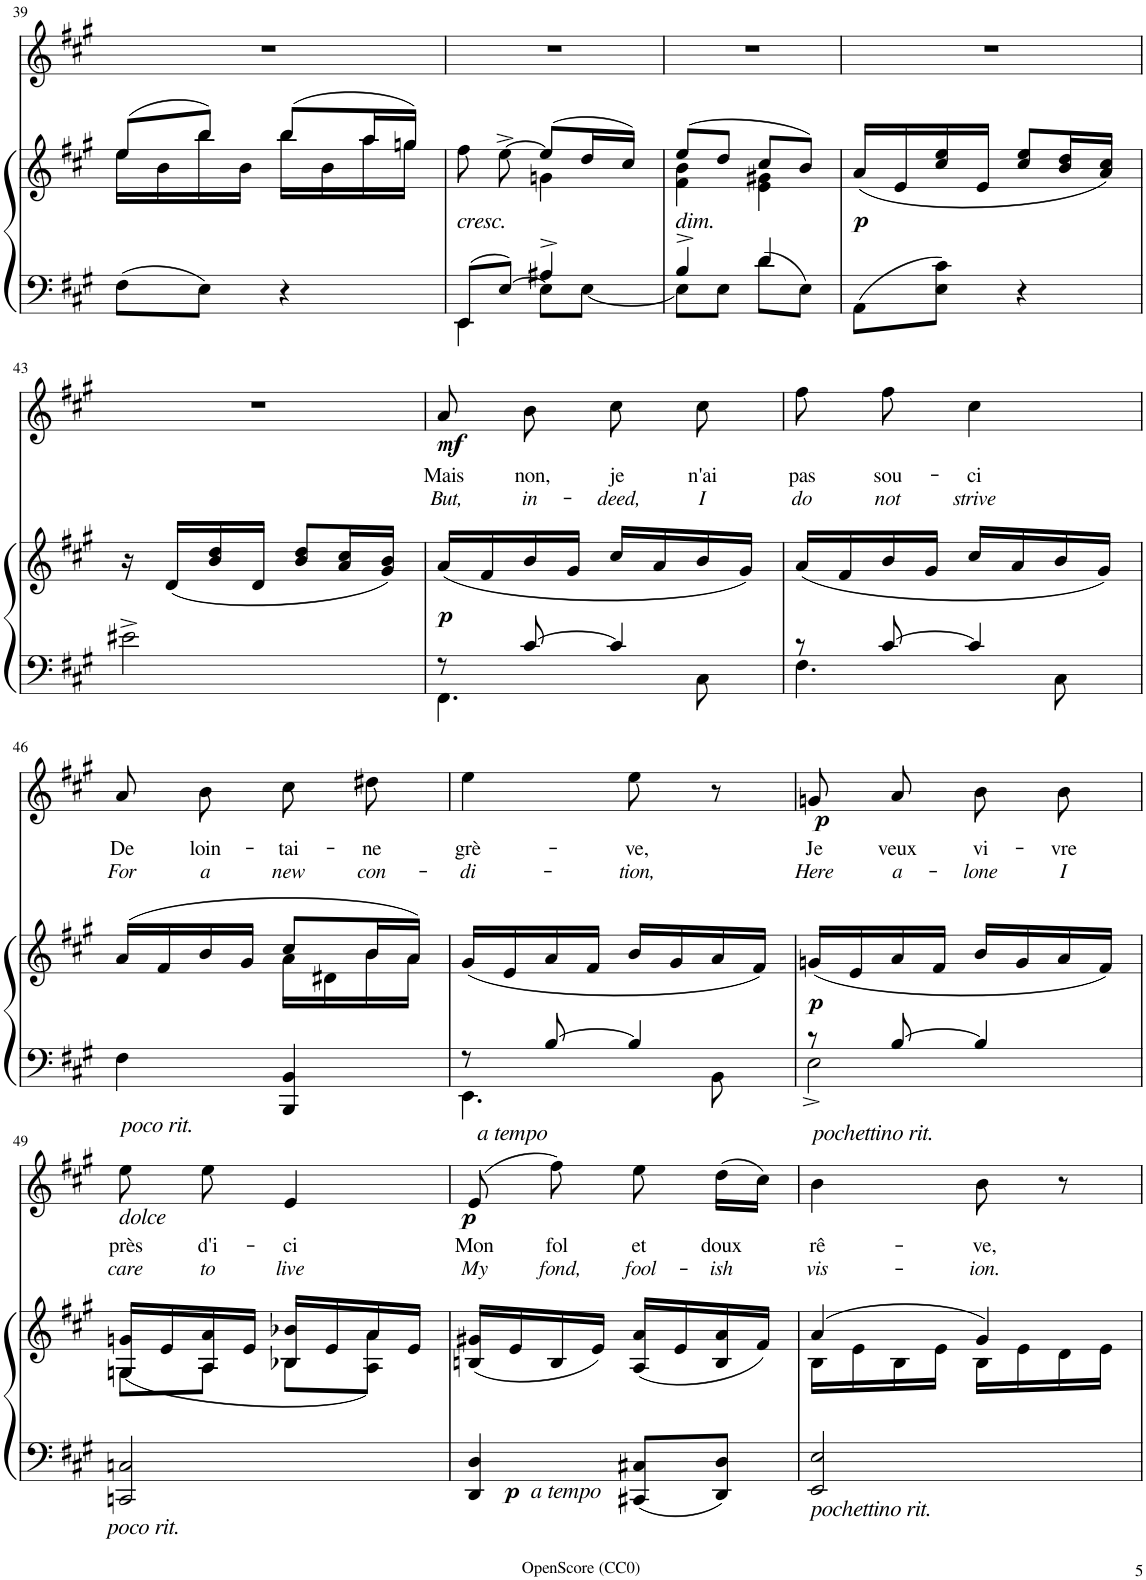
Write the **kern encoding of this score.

**kern	**kern	**dynam	**kern	**text	**text	**dynam
*part2	*part2	*part2	*part1	*part1	*part1	*part1
*staff3	*staff2	*staff2/3	*staff1	*staff1	*staff1	*staff1
*I"Piano	*	*	*I"Voice	*	*	*
*I'Pno	*	*	*	*	*	*
!!LO:PB:g=z
*clefF4	*clefG2	*	*clefG2	*	*	*
*k[f#c#g#]	*k[f#c#g#]	*	*k[f#c#g#]	*	*	*
*M2/4	*M2/4	*	*M2/4	*	*	*
=39	=39	=39	=39	=39	=39	=39
*	*^	*	*	*	*	*
8F#\L	(8ee/L	16ee\LL	.	2r	.	.	.
.	.	16b\	.	.	.	.	.
8E\J	8bb/J)	16bb\	.	.	.	.	.
.	.	16b\JJ	.	.	.	.	.
4r	(8bb/L	16bb\LL	.	.	.	.	.
.	.	16b\	.	.	.	.	.
.	16aa/L	16aa\	.	.	.	.	.
.	16ggn/JJ)	16gg\JJ	.	.	.	.	.
=40	=40	=40	=40	=40	=40	=40	=40
*^	*	*	*	*	*	*	*
!	!	!LO:TX:b:i:t=cresc.	!	!	!	!	!	!
8EE/L	4EE\	8ryy	8ff#\	.	2r	.	.	.
[8E/J	.	[8ee^\	8ryy	.	.	.	.	.
8E\L]	4A#X^/	(8ee/L]	4gn\	.	.	.	.	.
[8E\J	.	16dd/L	.	.	.	.	.	.
.	.	16cc#/JJ)	.	.	.	.	.	.
=41	=41	=41	=41	=41	=41	=41	=41	=41
!	!	!LO:TX:b:i:t=dim.	!	!	!	!	!	!
8E\L]	4B^/	(8ee/L	4f#\ 4b\	.	2r	.	.	.
8E\J	.	8dd/J	.	.	.	.	.	.
8d\L	4d/	8cc#/L	4e\ 4g#X\	.	.	.	.	.
8E\J	.	8b/J)	.	.	.	.	.	.
*v	*v	*	*	*	*	*	*	*
*	*v	*v	*	*	*	*	*
=42	=42	=42	=42	=42	=42	=42
!	!	!LO:DY:b	!	!	!	!
8AA\L	(16a/LL	p	2r	.	.	.
.	16e/	.	.	.	.	.
8E\ 8c#\J	16cc#/ 16ee/	.	.	.	.	.
.	16e/JJ	.	.	.	.	.
4r	8cc#/ 8ee/L	.	.	.	.	.
.	16b/ 16dd/L	.	.	.	.	.
.	16a/ 16cc#/JJ)	.	.	.	.	.
!!LO:LB:g=z
=43	=43	=43	=43	=43	=43	=43
2e#X^\	16r	.	2r	.	.	.
.	(16d/LL	.	.	.	.	.
.	16b/ 16dd/	.	.	.	.	.
.	16d/JJ	.	.	.	.	.
.	8b/ 8dd/L	.	.	.	.	.
.	16a/ 16cc#/L	.	.	.	.	.
.	16g#/ 16b/JJ)	.	.	.	.	.
=44	=44	=44	=44	=44	=44	=44
*^	*	*	*	*	*	*
!	!	!	!LO:DY:b	!	!LO:LY:b	!LO:LY:b	!LO:DY:b
8r	4.FF#\	(16a/LL	p	8a/	Mais	But,	mf
.	.	16f#/	.	.	.	.	.
!	!	!	!	!	!LO:LY:b	!LO:LY:b	!
[8c#/	.	16b/	.	8b\	non,	in-	.
.	.	16g#/JJ	.	.	.	.	.
!	!	!	!	!	!LO:LY:b	!LO:LY:b	!
4c#/]	.	16cc#/LL	.	8cc#\	je	-deed,	.
.	.	16a/	.	.	.	.	.
!	!	!	!	!	!LO:LY:b	!LO:LY:b	!
.	8C#\	16b/	.	8cc#\	n'ai	I	.
.	.	16g#/JJ)	.	.	.	.	.
=45	=45	=45	=45	=45	=45	=45	=45
!	!	!	!	!	!LO:LY:b	!LO:LY:b	!
8r	4.F#\	(16a/LL	.	8ff#\	pas	do	.
.	.	16f#/	.	.	.	.	.
!	!	!	!	!	!LO:LY:b	!LO:LY:b	!
[8c#/	.	16b/	.	8ff#\	sou-	not	.
.	.	16g#/JJ	.	.	.	.	.
!	!	!	!	!	!LO:LY:b	!LO:LY:b	!
4c#/]	.	16cc#/LL	.	4cc#\	-ci	strive	.
.	.	16a/	.	.	.	.	.
.	8C#\	16b/	.	.	.	.	.
.	.	16g#/JJ)	.	.	.	.	.
*v	*v	*	*	*	*	*	*
!!LO:LB:g=z
=46	=46	=46	=46	=46	=46	=46
*	*^	*	*	*	*	*
!	!	!	!	!	!LO:LY:b	!LO:LY:b	!
4F#\	(16a/LL	4ryy	.	8a/	De	For	.
.	16f#/	.	.	.	.	.	.
!	!	!	!	!	!LO:LY:b	!LO:LY:b	!
.	16b/	.	.	8b\	loin-	a	.
.	16g#/JJ	.	.	.	.	.	.
!	!	!	!	!	!LO:LY:b	!LO:LY:b	!
4BBB/ 4BB/	8cc#/L	16a\LL	.	8cc#\	-tai-	new	.
.	.	16d#X\	.	.	.	.	.
!	!	!	!	!	!LO:LY:b	!LO:LY:b	!
.	16b/L	16b\	.	8dd#X\	-ne	con-	.
.	16a/JJ)	16a\JJ	.	.	.	.	.
=47	=47	=47	=47	=47	=47	=47	=47
*^	*	*	*	*	*	*	*
!	!	!	!	!	!	!LO:LY:b	!LO:LY:b	!
*	*	*v	*v	*	*	*	*	*
8r	4.EE\	(16g#/LL	.	4ee\	grè-	-di-	.
.	.	16e/	.	.	.	.	.
[8B/	.	16a/	.	.	.	.	.
.	.	16f#/JJ	.	.	.	.	.
!	!	!	!	!	!LO:LY:b	!LO:LY:b	!
4B/]	.	16b/LL	.	8ee\	-ve,	-tion,	.
.	.	16g#/	.	.	.	.	.
.	8BB\	16a/	.	8r	.	.	.
.	.	16f#/JJ)	.	.	.	.	.
=48	=48	=48	=48	=48	=48	=48	=48
!	!	!	!LO:DY:b	!	!LO:LY:b	!LO:LY:b	!LO:DY:b
8r	2E^\	(16gn/LL	p	8gn/	Je	Here	p
.	.	16e/	.	.	.	.	.
!	!	!	!	!	!LO:LY:b	!LO:LY:b	!
[8B/	.	16a/	.	8a/	veux	a-	.
.	.	16f#/JJ	.	.	.	.	.
!	!	!	!	!	!LO:LY:b	!LO:LY:b	!
4B/]	.	16b/LL	.	8b\	vi-	-lone	.
.	.	16g/	.	.	.	.	.
!	!	!	!	!	!LO:LY:b	!LO:LY:b	!
.	.	16a/	.	8b\	-vre	I	.
.	.	16f#/JJ)	.	.	.	.	.
*v	*v	*	*	*	*	*	*
!!LO:LB:g=z
=49	=49	=49	=49	=49	=49	=49
*	*^	*	*	*	*	*
!	!	!	!	!LO:TX:a:i:t=poco rit.	!	!	!
!	!	!	!	!LO:TX:b:i:t=dolce	!	!	!
!LO:TX:b:i:t=poco rit.	!	!	!	!	!	!	!
!	!	!	!	!	!LO:LY:b	!LO:LY:b	!
2CCn/ 2Cn/	(16Gn/ 16gn/LL	8G\L	.	8ee\	près	care	.
.	16e/	.	.	.	.	.	.
!	!	!	!	!	!LO:LY:b	!LO:LY:b	!
.	16A/ 16a/	8A\J	.	8ee\	d'i-	to	.
.	16e/JJ	.	.	.	.	.	.
!	!	!	!	!	!LO:LY:b	!LO:LY:b	!
.	16B-X/ 16b-X/LL	8B-\L	.	4e/	-ci	live	.
.	16e/	.	.	.	.	.	.
.	16a/	8A\ 8a\J)	.	.	.	.	.
.	16e/JJ	.	.	.	.	.	.
*	*v	*v	*	*	*	*	*
=50	=50	=50	=50	=50	=50	=50
!	!	!	!LO:TX:a:i:t=a tempo	!	!	!
!	!	!LO:DY:b=2	!	!LO:LY:b	!LO:LY:b	!
!	!	!LO:DY:n=1:b=2	!	!	!	!LO:DY:b
4DD/ 4D/	(16Bn/ 16g#X/LL	p other-dynamics	(8e/	Mon	My	p
.	16e/	.	.	.	.	.
!	!	!	!	!LO:LY:b	!LO:LY:b	!
.	16B/	.	8ff#\)	fol	fond,	.
.	16e/JJ)	.	.	.	.	.
!	!	!	!	!LO:LY:b	!LO:LY:b	!
8CC#X/ 8C#X/L	(16A/ 16a/LL	.	8ee\	et	fool-	.
.	16e/	.	.	.	.	.
!	!	!	!	!LO:LY:b	!LO:LY:b	!
8DD/ 8D/J	16B/ 16a/	.	(16dd\LL	doux	-ish	.
.	16f#/JJ)	.	16cc#\JJ)	.	.	.
=51	=51	=51	=51	=51	=51	=51
*	*^	*	*	*	*	*
!	!	!	!	!LO:TX:a:i:t=pochettino rit.	!	!	!
!LO:TX:b:i:t=pochettino rit.	!	!	!	!	!	!	!
!	!	!	!	!	!LO:LY:b	!LO:LY:b	!
2EE/ 2E/	(4a/	16B\LL	.	4b\	rê-	vis-	.
.	.	16e\	.	.	.	.	.
.	.	16B\	.	.	.	.	.
.	.	16e\JJ	.	.	.	.	.
!	!	!	!	!	!LO:LY:b	!LO:LY:b	!
.	4g#/)	16B\LL	.	8b\	-ve,	-ion.	.
.	.	16e\	.	.	.	.	.
.	.	16d\	.	8r	.	.	.
.	.	16e\JJ	.	.	.	.	.
*	*v	*v	*	*	*	*	*
=	=	=	=	=	=	=
*-	*-	*-	*-	*-	*-	*-
